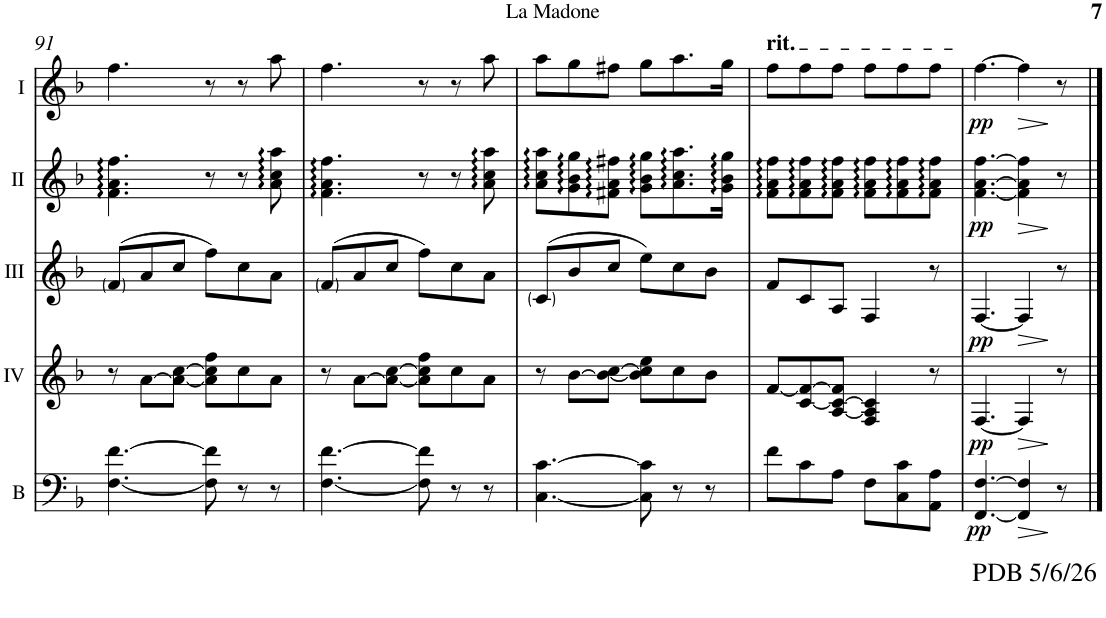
**kern	**dynam	**kern	**dynam	**kern	**dynam	**kern	**dynam	**kern	**dynam
*part5	*part5	*part4	*part4	*part3	*part3	*part2	*part2	*part1	*part1
*staff5	*staff5	*staff4	*staff4	*staff3	*staff3	*staff2	*staff2	*staff1	*staff1
*I"Bass	*	*I"Acc. 4	*	*I"Acc. 3	*	*I"Acc. 2	*	*I"Acc. 1	*
*I'B	*	*	*	*	*	*	*	*	*
!!LO:PB:g=z
*clefF4	*	*clefG2	*	*clefG2	*	*clefG2	*	*clefG2	*
*Trd7c12	*	*Trd7c12	*	*Trd7c12	*	*	*	*	*
*k[b-]	*	*k[b-]	*	*k[b-]	*	*k[b-]	*	*k[b-]	*
*M6/8	*	*M6/8	*	*M6/8	*	*M6/8	*	*M6/8	*
=91	=91	=91	=91	=91	=91	=91	=91	=91	=91
[4.F\ [4.f\	.	8r	.	(8f/L	.	4.f\ 4.a\ 4.ff\	.	4.ff\	.
.	.	[8a\L	.	8a/	.	.	.	.	.
.	.	8a\_ [8cc\J	.	8cc/J	.	.	.	.	.
8F\] 8f\]	.	8a\] 8cc\] 8ff\L	.	8ff\L)	.	8r	.	8r	.
8r	.	8cc\	.	8cc\	.	8r	.	8r	.
8r	.	8a\J	.	8a\J	.	8a\ 8cc\ 8aa\	.	8aa\	.
=92	=92	=92	=92	=92	=92	=92	=92	=92	=92
[4.F\ [4.f\	.	8r	.	(8f/L	.	4.f\ 4.a\ 4.ff\	.	4.ff\	.
.	.	[8a\L	.	8a/	.	.	.	.	.
.	.	8a\_ [8cc\J	.	8cc/J	.	.	.	.	.
8F\] 8f\]	.	8a\] 8cc\] 8ff\L	.	8ff\L)	.	8r	.	8r	.
8r	.	8cc\	.	8cc\	.	8r	.	8r	.
8r	.	8a\J	.	8a\J	.	8a\ 8cc\ 8aa\	.	8aa\	.
=93	=93	=93	=93	=93	=93	=93	=93	=93	=93
[4.C\ [4.c\	.	8r	.	(8c/L	.	8a\ 8cc\ 8aa\L	.	8aa\L	.
.	.	[8b-\L	.	8b-/	.	8g\ 8b-\ 8gg\	.	8gg\	.
.	.	8b-\_ [8cc\J	.	8cc/J	.	8f#X\ 8a\ 8ff#X\J	.	8ff#X\J	.
8C\] 8c\]	.	8b-\] 8cc\] 8ee\L	.	8ee\L)	.	8g\ 8b-\ 8gg\L	.	8gg\L	.
8r	.	8cc\	.	8cc\	.	8.a\ 8.cc\ 8.aa\	.	8.aa\	.
8r	.	8b-\J	.	8b-\J	.	.	.	.	.
.	.	.	.	.	.	16g\ 16b-\ 16gg\Jk	.	16gg\Jk	.
=94	=94	=94	=94	=94	=94	=94	=94	=94	=94
!	!	!	!	!	!	!	!	!LO:TX:a:t=rit.	!
8f\L	.	[8f/L	.	8f/L	.	8f\ 8a\ 8ff\L	.	8ff\L	.
8c\	.	[8c/ 8f/_	.	8c/	.	8f\ 8a\ 8ff\	.	8ff\	.
8A\J	.	[8A/ 8c/_ 8f/]J	.	8A/J	.	8f\ 8a\ 8ff\J	.	8ff\J	.
8F\L	.	4F/ 4A/] 4c/]	.	4F/	.	8f\ 8a\ 8ff\L	.	8ff\L	.
8C\ 8c\	.	.	.	.	.	8f\ 8a\ 8ff\	.	8ff\	.
8AA\ 8A\J	.	8r	.	8r	.	8f\ 8a\ 8ff\J	.	8ff\J	.
=95	=95	=95	=95	=95	=95	=95	=95	=95	=95
!	!	!	!	!	!	!	!	!LO:TX:b:t=For more arrangements, check out www.de-bra.nl/arrangements.html	!
!	!	!	!	!	!	!	!	!LO:TX:b:t=PDB 5/6/26	!
!	!LO:DY:b	!	!LO:DY:b	!	!LO:DY:b	!	!LO:DY:b	!	!LO:DY:b
[4.FF/ [4.F/	pp	[4.F/	pp	[4.F/	pp	[4.f\ [4.a\ [4.ff\	pp	[4.ff\	pp
!	!LO:HP:b	!	!LO:HP:b	!	!LO:HP:b	!	!LO:HP:b	!	!LO:HP:b
4FF/] 4F/]	>	4F/]	>	4F/]	>	4f\] 4a\] 4ff\]	>	4ff\]	>
8r	]	8r	]	8r	]	8r	]	8r	]
==	==	==	==	==	==	==	==	==	==
*-	*-	*-	*-	*-	*-	*-	*-	*-	*-
